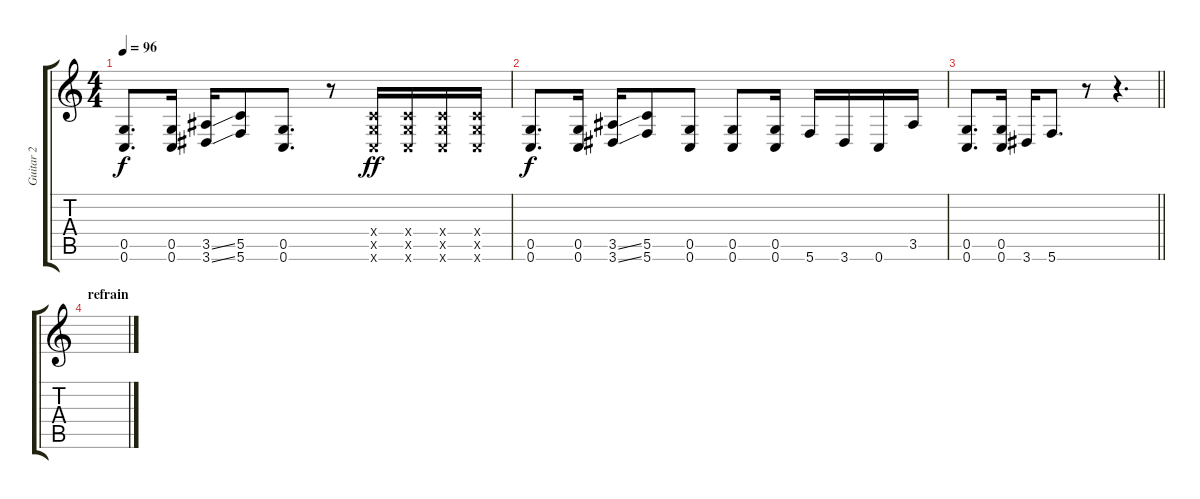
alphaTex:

\track ("Guitar 2" "Guitar 2") {instrument distortionguitar}
\staff {score tabs}
\tuning (D4 A3 F3 C3 G2 C2) {hide}
\ts (4 4)
\tempo 96
\clef g2
\ks c
(0.5 0.6).8{d dy f} (0.5 0.6).16 (3.5{ss} 3.6{ss}).16 (5.5 5.6).8 (0.5 0.6).8{d} r.8 (0.4{x} 0.5{x} 0.6{x}).16{dy ff} (0.4{x} 0.5{x} 0.6{x}).16 (0.4{x} 0.5{x} 0.6{x}).16 (0.4{x} 0.5{x} 0.6{x}).16 |
(0.5 0.6).8{d dy f} (0.5 0.6).16 (3.5{ss} 3.6{ss}).16 (5.5 5.6).8 (0.5 0.6).8 (0.5 0.6).8 (0.5 0.6).16 5.6.16 3.6.16 0.6.16 3.5.16 |
\barLineRight lightlight
(0.5 0.6).8{d} (0.5 0.6).16 3.6.16 5.6.8{d} r.8 r.4{d} |
\section ("" "refrain")
